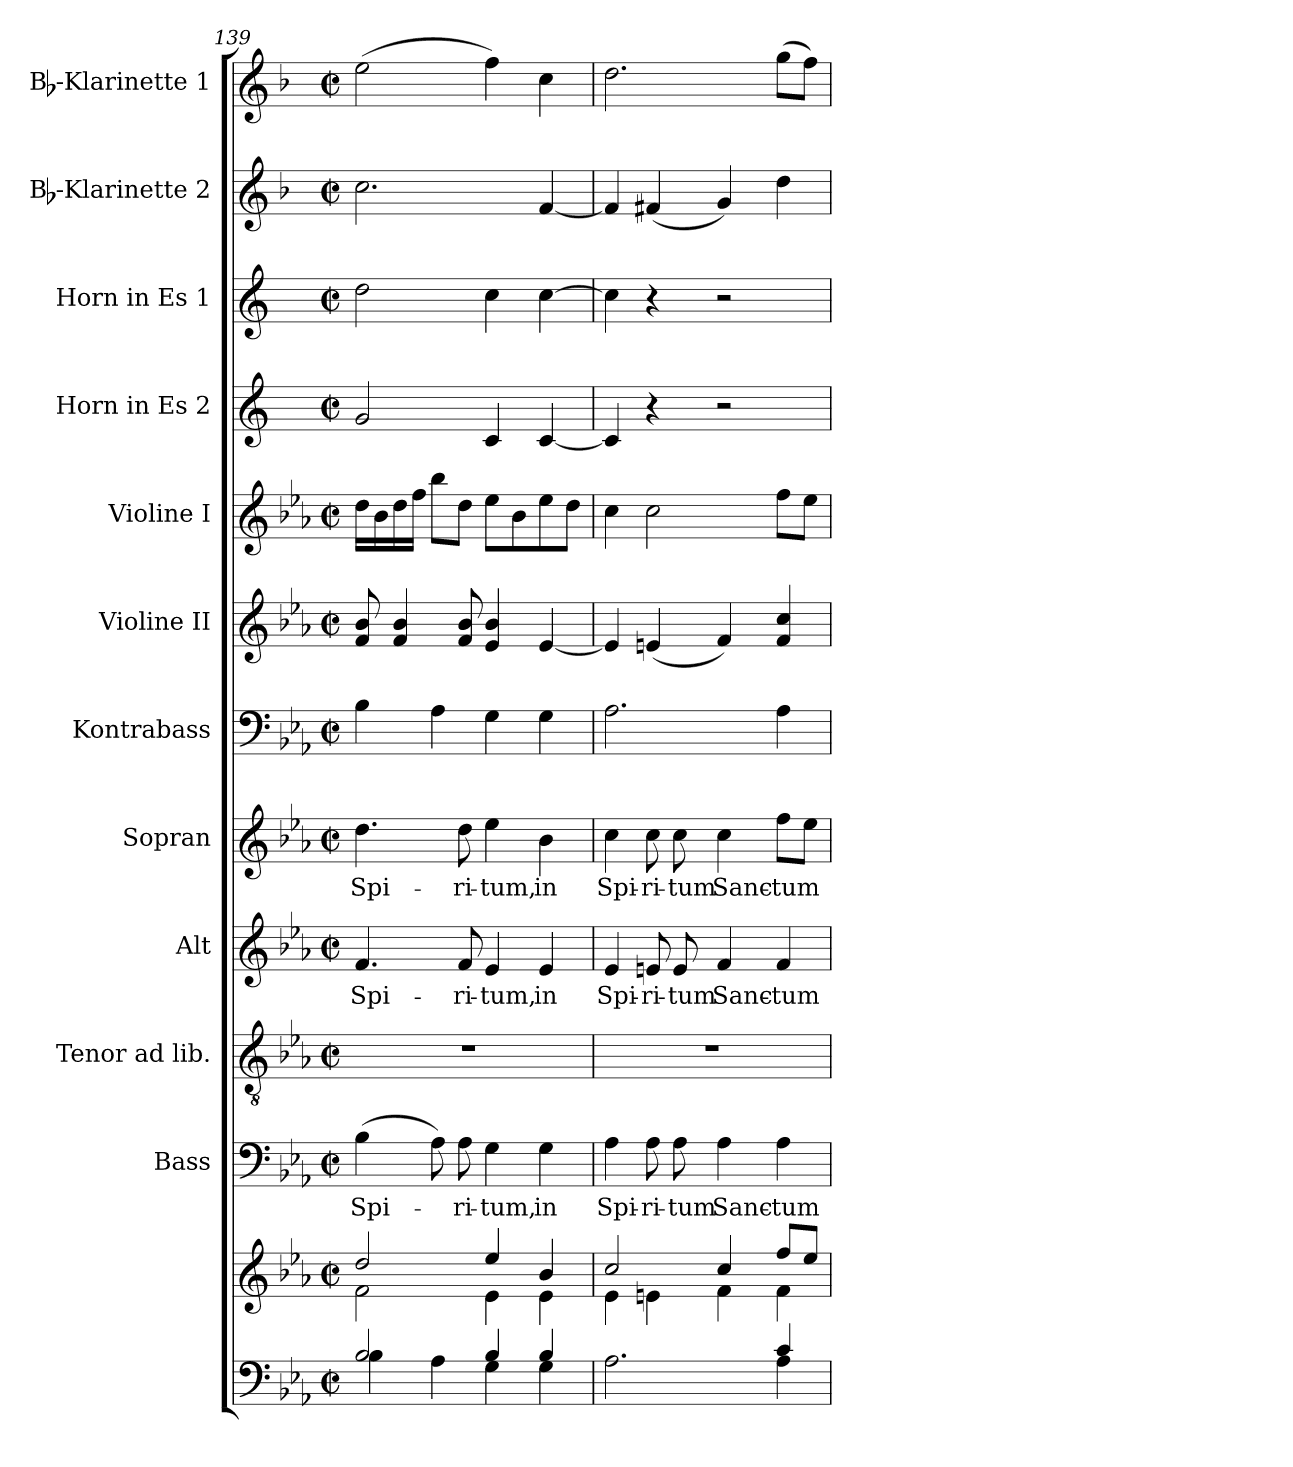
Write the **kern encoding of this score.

**kern	**kern	**kern	**text	**kern	**kern	**text	**kern	**text	**kern	**kern	**kern	**kern	**kern	**kern	**kern
*part12	*part12	*part11	*part11	*part10	*part9	*part9	*part8	*part8	*part7	*part6	*part5	*part4	*part3	*part2	*part1
*staff13	*staff12	*staff11	*staff11	*staff10	*staff9	*staff9	*staff8	*staff8	*staff7	*staff6	*staff5	*staff4	*staff3	*staff2	*staff1
*	*	*I"Bass	*	*I"Tenor ad lib.	*I"Alt	*	*I"Sopran	*	*I"Kontrabass	*I"Violine II	*I"Violine I	*I"Horn in Es 2	*I"Horn in Es 1	*I"Bb-Klarinette 2	*I"Bb-Klarinette 1
*	*	*I'B.	*	*I'T.	*I'A.	*	*I'S.	*	*I'Kb.	*I'Vl. II	*I'Vl. I	*	*	*I'Bb Kl. 2	*I'Bb Kl. 1
*clefF4	*clefG2	*clefF4	*	*clefGv2	*clefG2	*	*clefG2	*	*clefF4	*clefG2	*clefG2	*clefG2	*clefG2	*clefG2	*clefG2
*	*	*	*	*	*	*	*	*	*ITrd7c12	*	*	*ITrd5c9	*ITrd5c9	*ITrd1c2	*ITrd1c2
*k[b-e-a-]	*k[b-e-a-]	*k[b-e-a-]	*	*k[b-e-a-]	*k[b-e-a-]	*	*k[b-e-a-]	*	*k[b-e-a-]	*k[b-e-a-]	*k[b-e-a-]	*k[b-e-a-]	*k[b-e-a-]	*k[b-e-a-]	*k[b-e-a-]
*E-:	*E-:	*E-:	*	*E-:	*E-:	*	*E-:	*	*E-:	*E-:	*E-:	*E-:	*E-:	*E-:	*E-:
*M2/2	*M2/2	*M2/2	*	*M2/2	*M2/2	*	*M2/2	*	*M2/2	*M2/2	*M2/2	*M2/2	*M2/2	*M2/2	*M2/2
*met(c|)	*met(c|)	*met(c|)	*	*met(c|)	*met(c|)	*	*met(c|)	*	*met(c|)	*met(c|)	*met(c|)	*met(c|)	*met(c|)	*met(c|)	*met(c|)
=139	=139	=139	=139	=139	=139	=139	=139	=139	=139	=139	=139	=139	=139	=139	=139
*^	*^	*	*	*	*	*	*	*	*	*	*	*	*	*	*
!	!	!	!	!	!LO:LY:b	!	!	!LO:LY:b	!	!LO:LY:b	!	!	!	!	!	!	!
2B-/	4B-\	2dd/	2f\	(>4B-\	Spi-	1r	4.f/	Spi-	4.dd\	Spi-	4BB-\	8f/ 8b-/	16dd\LL	2B-/	2f\	2.b-\	(>2dd\
.	.	.	.	.	.	.	.	.	.	.	.	.	16b-\	.	.	.	.
.	.	.	.	.	.	.	.	.	.	.	.	4f/ 4b-/	16dd\	.	.	.	.
.	.	.	.	.	.	.	.	.	.	.	.	.	16ff\JJ	.	.	.	.
.	4A-\	.	.	8A-\)	.	.	.	.	.	.	4AA-\	.	8bb-\L	.	.	.	.
!	!	!	!	!	!LO:LY:b	!	!	!LO:LY:b	!	!LO:LY:b	!	!	!	!	!	!	!
.	.	.	.	8A-\	-ri-	.	8f/	-ri-	8dd\	-ri-	.	8f/ 8b-/	8dd\J	.	.	.	.
!	!	!	!	!	!LO:LY:b	!	!	!LO:LY:b	!	!LO:LY:b	!	!	!	!	!	!	!
4B-/	4G\	4ee-/	4e-\	4G\	-tum,	.	4e-/	-tum,	4ee-\	-tum,	4GG\	4e-/ 4b-/	8ee-\L	4E-/	4e-\	.	4ee-\)
.	.	.	.	.	.	.	.	.	.	.	.	.	8b-\	.	.	.	.
!	!	!	!	!	!LO:LY:b	!	!	!LO:LY:b	!	!LO:LY:b	!	!	!	!	!	!	!
4B-/	4G\	4b-/	4e-\	4G\	in	.	4e-/	in	4b-\	in	4GG\	[4e-/	8ee-\	[4E-/	[4e-\	[4e-/	4b-\
.	.	.	.	.	.	.	.	.	.	.	.	.	8dd\J	.	.	.	.
=140	=140	=140	=140	=140	=140	=140	=140	=140	=140	=140	=140	=140	=140	=140	=140	=140	=140
!	!	!	!	!	!LO:LY:b	!	!	!LO:LY:b	!	!LO:LY:b	!	!	!	!	!	!	!
2.ryy	2.A-\	2cc/	4e-\	4A-\	Spi-	1r	4e-/	Spi-	4cc\	Spi-	2.AA-\	4e-/]	4cc\	4E-/]	4e-\]	4e-/]	2.cc\
!	!	!	!	!	!LO:LY:b	!	!	!LO:LY:b	!	!LO:LY:b	!	!	!	!	!	!	!
.	.	.	4en\	8A-\	-ri-	.	8en/	-ri-	8cc\	-ri-	.	(<4en/	2cc\	4r	4r	(<4en/	.
!	!	!	!	!	!LO:LY:b	!	!	!LO:LY:b	!	!LO:LY:b	!	!	!	!	!	!	!
.	.	.	.	8A-\	-tum	.	8e/	-tum	8cc\	-tum	.	.	.	.	.	.	.
!	!	!	!	!	!LO:LY:b	!	!	!LO:LY:b	!	!LO:LY:b	!	!	!	!	!	!	!
.	.	4cc/	4f\	4A-\	Sanc-	.	4f/	Sanc-	4cc\	Sanc-	.	4f/)	.	2r	2r	4f/)	.
!	!	!	!	!	!LO:LY:b	!	!	!LO:LY:b	!	!LO:LY:b	!	!	!	!	!	!	!
4c/	4A-\	8ff/L	4f\	4A-\	-tum	.	4f/	-tum	8ff\L	-tum	4AA-\	4f/ 4cc/	8ff\L	.	.	4cc\	(>8ff\L
.	.	8ee-/J	.	.	.	.	.	.	8ee-\J	.	.	.	8ee-\J	.	.	.	8ee-\J)
*v	*v	*	*	*	*	*	*	*	*	*	*	*	*	*	*	*	*
*	*v	*v	*	*	*	*	*	*	*	*	*	*	*	*	*	*
=	=	=	=	=	=	=	=	=	=	=	=	=	=	=	=
*-	*-	*-	*-	*-	*-	*-	*-	*-	*-	*-	*-	*-	*-	*-	*-
